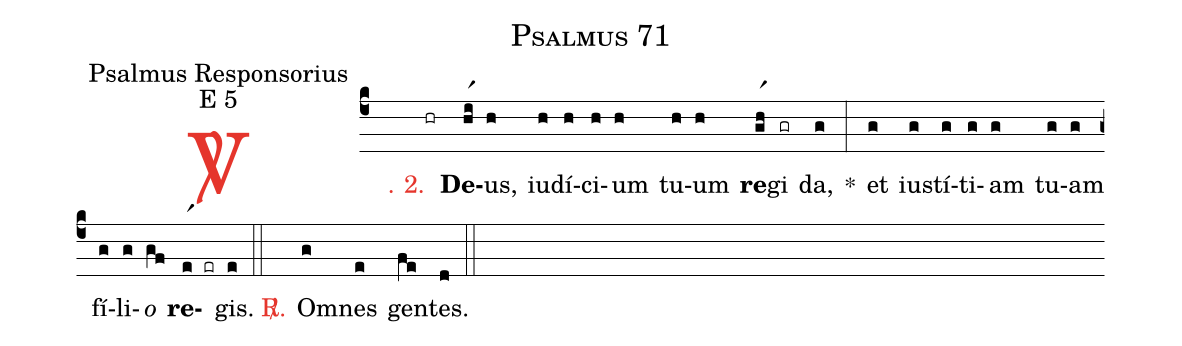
name: Psalmus 71;
office-part: Psalmus Responsorius;
mode: E 5;
%%
(c4)

<c><sp>V/</sp>. 2.</c>() (hr)<b>De</b>(hr1i)us,(h) iu(h)dí(h)ci(h)um(h) tu(h)um(h) <b>re</b>(gr1h)gi(gr) da,(g) *(:) et(g) iu(g)stí(g)ti(g)am(g) tu(g)am(g) fí(g)li(g)<i>o</i>(gf) <b>re</b>(er1 er)gis.(e)

(::)

<nlba><c><sp>R/</sp>.</c>() Om</nlba>(g)nes(e) gen(fe)tes.(d)

(::)
